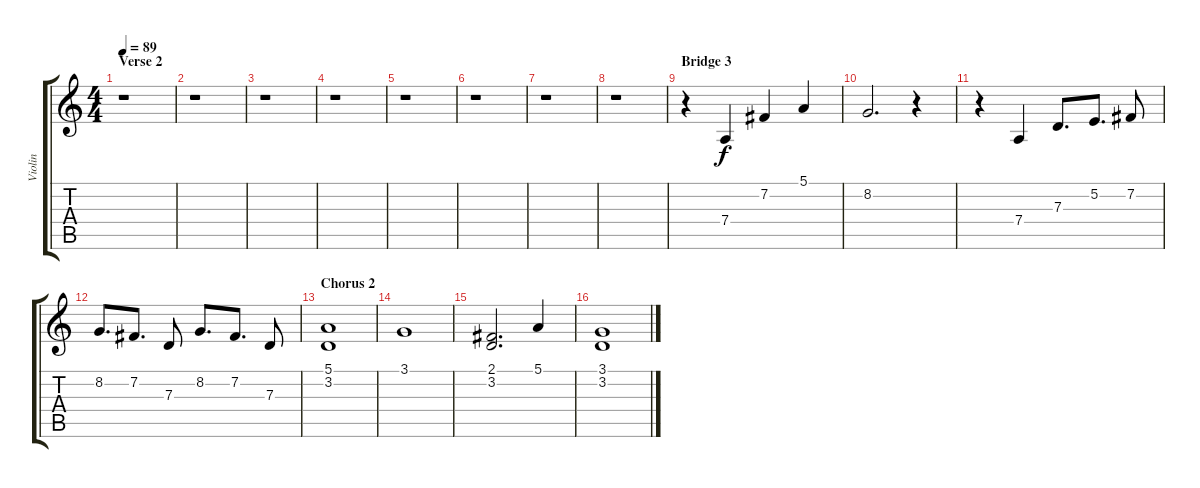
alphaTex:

\track ("Violin" "Violin") {instrument violin}
\staff {score tabs}
\tuning (E4 B3 G3 D3 A2 E2) {hide}
\ts (4 4)
\section ("" "Verse 2")
\tempo 89
\clef g2
\ks c
r.1{dy f} |
r.1 |
r.1 |
r.1 |
r.1 |
r.1 |
r.1 |
r.1 |
\section ("" "Bridge 3")
r.4 7.4.4 7.2.4 5.1.4 |
8.2.2{d} r.4 |
r.4 7.4.4 7.3.8{d} 5.2.8{d} 7.2.8 |
8.2.8{d} 7.2.8{d} 7.3.8 8.2.8{d} 7.2.8{d} 7.3.8 |
\section ("" "Chorus 2")
(5.1 3.2).1{volume 12} |
3.1.1 |
(2.1 3.2).2{d} 5.1.4 |
(3.1 3.2).1
